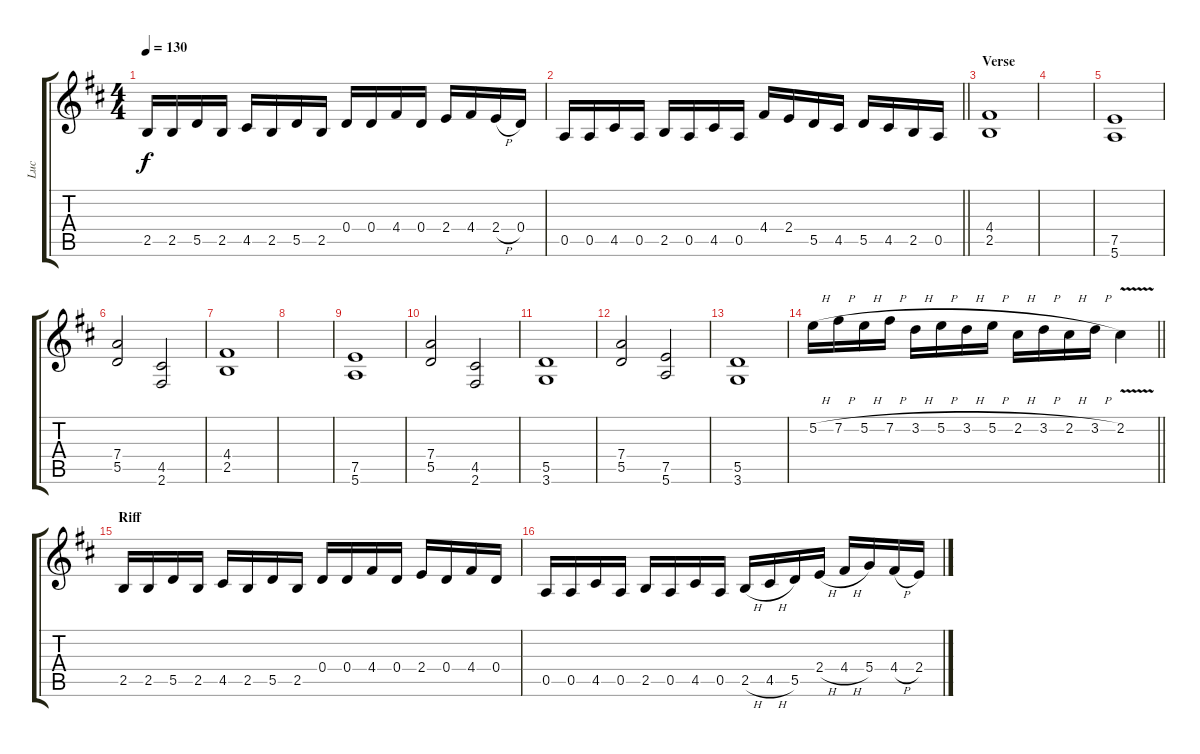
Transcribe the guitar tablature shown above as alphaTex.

\track ("Luc" "Luc") {instrument distortionguitar}
\staff {score tabs}
\tuning (E4 B3 G3 D3 A2 E2) {hide}
\ts (4 4)
\tempo 130
\clef g2
\ks bminor
2.5.16{dy f} 2.5.16 5.5.16 2.5.16 4.5.16 2.5.16 5.5.16 2.5.16 0.4.16 0.4.16 4.4.16 0.4.16 2.4.16 4.4.16 2.4{h}.16 0.4.16 |
\barLineRight lightlight
0.5.16 0.5.16 4.5.16 0.5.16 2.5.16 0.5.16 4.5.16 0.5.16 4.4.16 2.4.16 5.5.16 4.5.16 5.5.16 4.5.16 2.5.16 0.5.16 |
\section ("" "Verse")
(4.4 2.5).1 |
|
(7.5 5.6).1 |
(7.4 5.5).2 (4.5 2.6).2 |
(4.4 2.5).1 |
|
(7.5 5.6).1 |
(7.4 5.5).2 (4.5 2.6).2 |
(5.5 3.6).1 |
(7.4 5.5).2 (7.5 5.6).2 |
(5.5 3.6).1 |
\barLineRight lightlight
5.2{h}.16 7.2{h}.16 5.2{h}.16 7.2{h}.16 3.2{h}.16 5.2{h}.16 3.2{h}.16 5.2{h}.16 2.2{h}.16 3.2{h}.16 2.2{h}.16 3.2{h}.16 2.2{v}.4 |
\section ("" "Riff")
2.5.16 2.5.16 5.5.16 2.5.16 4.5.16 2.5.16 5.5.16 2.5.16 0.4.16 0.4.16 4.4.16 0.4.16 2.4.16 0.4.16 4.4.16 0.4.16 |
0.5.16 0.5.16 4.5.16 0.5.16 2.5.16 0.5.16 4.5.16 0.5.16 2.5{h}.16 4.5{h}.16 5.5.16 2.4{h}.16 4.4{h}.16 5.4.16 4.4{h}.16 2.4.16
